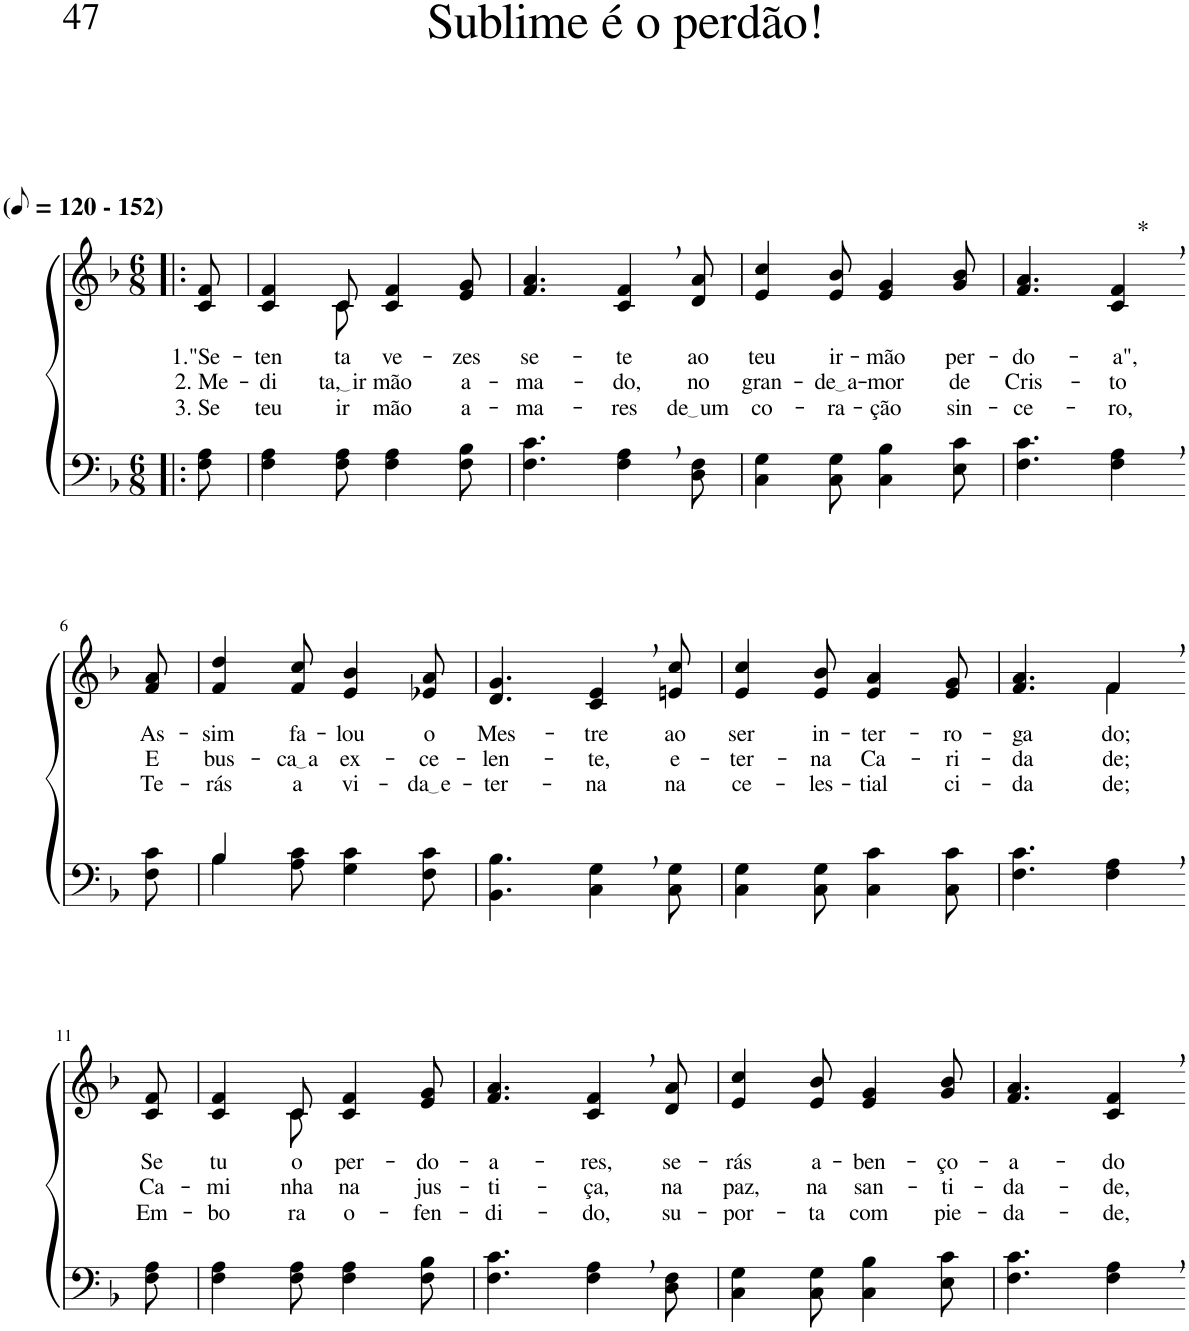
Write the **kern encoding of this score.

**kern	**kern	**text	**text	**text	**harte
*part2	*part1	*part1	*part1	*part1	*part1
*staff2	*staff1	*staff1	*staff1	*staff1	*
*I"Parte III e IV	*I"Parte I e II	*	*	*	*
*clefF4	*clefG2	*	*	*	*
*k[b-]	*k[b-]	*	*	*	*
*M6/8	*M6/8	*	*	*	*
*MM60	*MM60	*	*	*	*
=1!|:	=1!|:	=1!|:	=1!|:	=1!|:	=1!|:
!	!LO:TX:a:B:t=(	!	!	!	!
!	!LO:TX:a:B:t=- 152)	!	!	!	!
!	!	!LO:LY:b	!LO:LY:b	!LO:LY:b	!
8F\ 8A\	8c/ 8f/	1."Se-	2. Me-	3. Se	.
=2	=2	=2	=2	=2	=2
!	!	!LO:LY:b	!LO:LY:b	!LO:LY:b	!
*	*^	*	*	*	*
4F\ 4A\	4c/ 4f/	4ryy	-ten-	-di-	teu	.
!	!	!	!LO:LY:b	!LO:LY:b	!LO:LY:b	!
8F\ 8A\	8c/	8c\	-ta	ta, ir	ir-	.
!	!	!	!LO:LY:b	!LO:LY:b	!LO:LY:b	!
4F\ 4A\	4c/ 4f/	4.ryy	ve-	mão	-mão	.
!	!	!	!LO:LY:b	!LO:LY:b	!LO:LY:b	!
8F\ 8B-\	8e/ 8g/	.	-zes	a-	a-	.
*	*v	*v	*	*	*	*
=3	=3	=3	=3	=3	=3
!	!	!LO:LY:b	!LO:LY:b	!LO:LY:b	!
4.F\ 4.c\	4.f/ 4.a/	se-	-ma-	-ma-	.
!	!	!LO:LY:b	!LO:LY:b	!LO:LY:b	!
4F\, 4A\,	4c/, 4f/,	-te	-do,	-res	.
!	!	!LO:LY:b	!LO:LY:b	!LO:LY:b	!
8D\ 8F\	8d/ 8a/	ao	no	de um	.
=4	=4	=4	=4	=4	=4
!	!	!LO:LY:b	!LO:LY:b	!LO:LY:b	!
4C\ 4G\	4e/ 4cc/	teu	gran-	co-	.
!	!	!LO:LY:b	!LO:LY:b	!LO:LY:b	!
8C\ 8G\	8e/ 8b-/	ir-	de a	-ra-	.
!	!	!LO:LY:b	!LO:LY:b	!LO:LY:b	!
4C\ 4B-\	4e/ 4g/	-mão	-mor	-ção	.
!	!	!LO:LY:b	!LO:LY:b	!LO:LY:b	!
8E\ 8c\	8g/ 8b-/	per-	de	sin-	.
=5	=5	=5	=5	=5	=5
!	!	!LO:LY:b	!LO:LY:b	!LO:LY:b	!
4.F\ 4.c\	4.f/ 4.a/	-do-	Cris-	-ce-	.
!	!	!LO:LY:b	!LO:LY:b	!LO:LY:b	!LO:H:kt=*
4F\, 4A\,	4c/, 4f/,	-a",	-to	-ro,	N
!!LO:LB:g=z
=6-	=6-	=6-	=6-	=6-	=6-
!	!	!LO:LY:b	!LO:LY:b	!LO:LY:b	!
8F\ 8c\	8f/ 8a/	As-	E	Te-	.
=7	=7	=7	=7	=7	=7
*^	*	*	*	*	*
!	!	!	!LO:LY:b	!LO:LY:b	!LO:LY:b	!
4B-/	4B-\	4f/ 4dd/	-sim	bus-	-rás	.
!	!	!	!LO:LY:b	!LO:LY:b	!LO:LY:b	!
2ryy	8A\ 8c\	8f/ 8cc/	fa-	ca a	a	.
!	!	!	!LO:LY:b	!LO:LY:b	!LO:LY:b	!
.	4G\ 4c\	4e/ 4b-/	-lou	ex-	vi-	.
!	!	!	!LO:LY:b	!LO:LY:b	!LO:LY:b	!
.	8F\ 8c\	8e-X/ 8a/	o	-ce-	da e	.
=8	=8	=8	=8	=8	=8	=8
!	!	!	!LO:LY:b	!LO:LY:b	!LO:LY:b	!
*v	*v	*	*	*	*	*
4.BB-\ 4.B-\	4.d/ 4.g/	Mes-	-len-	-ter-	.
!	!	!LO:LY:b	!LO:LY:b	!LO:LY:b	!
4C\, 4G\,	4c/, 4e/,	-tre	-te,	-na	.
!	!	!LO:LY:b	!LO:LY:b	!LO:LY:b	!
8C\ 8G\	8en/ 8cc/	ao	e-	na	.
=9	=9	=9	=9	=9	=9
!	!	!LO:LY:b	!LO:LY:b	!LO:LY:b	!
4C\ 4G\	4e/ 4cc/	ser	-ter-	ce-	.
!	!	!LO:LY:b	!LO:LY:b	!LO:LY:b	!
8C\ 8G\	8e/ 8b-/	in-	-na	-les-	.
!	!	!LO:LY:b	!LO:LY:b	!LO:LY:b	!
4C\ 4c\	4e/ 4a/	-ter-	Ca-	-tial	.
!	!	!LO:LY:b	!LO:LY:b	!LO:LY:b	!
8C\ 8c\	8e/ 8g/	-ro-	-ri-	ci-	.
=10	=10	=10	=10	=10	=10
!	!	!LO:LY:b	!LO:LY:b	!LO:LY:b	!
*	*^	*	*	*	*
4.F\ 4.c\	4.f/ 4.a/	4.ryy	-ga-	-da-	-da-	.
!	!	!	!LO:LY:b	!LO:LY:b	!LO:LY:b	!
4F\, 4A\,	4f,/	4f\	-do;	-de;	-de;	.
!!LO:LB:g=z
=11-	=11-	=11-	=11-	=11-	=11-	=11-
!	!	!	!LO:LY:b	!LO:LY:b	!LO:LY:b	!
*	*v	*v	*	*	*	*
8F\ 8A\	8c/ 8f/	Se	Ca-	Em-	.
=12	=12	=12	=12	=12	=12
!	!	!LO:LY:b	!LO:LY:b	!LO:LY:b	!
*	*^	*	*	*	*
4F\ 4A\	4c/ 4f/	4ryy	tu	-mi-	-bo-	.
!	!	!	!LO:LY:b	!LO:LY:b	!LO:LY:b	!
8F\ 8A\	8c/	8c\	o	-nha	-ra	.
!	!	!	!LO:LY:b	!LO:LY:b	!LO:LY:b	!
4F\ 4A\	4c/ 4f/	4.ryy	per-	na	o-	.
!	!	!	!LO:LY:b	!LO:LY:b	!LO:LY:b	!
8F\ 8B-\	8e/ 8g/	.	-do-	jus-	-fen-	.
*	*v	*v	*	*	*	*
=13	=13	=13	=13	=13	=13
!	!	!LO:LY:b	!LO:LY:b	!LO:LY:b	!
4.F\ 4.c\	4.f/ 4.a/	-a-	-ti-	-di-	.
!	!	!LO:LY:b	!LO:LY:b	!LO:LY:b	!
4F\, 4A\,	4c/, 4f/,	-res,	-ça,	-do,	.
!	!	!LO:LY:b	!LO:LY:b	!LO:LY:b	!
8D\ 8F\	8d/ 8a/	se-	na	su-	.
=14	=14	=14	=14	=14	=14
!	!	!LO:LY:b	!LO:LY:b	!LO:LY:b	!
4C\ 4G\	4e/ 4cc/	-rás	paz,	-por-	.
!	!	!LO:LY:b	!LO:LY:b	!LO:LY:b	!
8C\ 8G\	8e/ 8b-/	a-	na	-ta	.
!	!	!LO:LY:b	!LO:LY:b	!LO:LY:b	!
4C\ 4B-\	4e/ 4g/	-ben-	san-	com	.
!	!	!LO:LY:b	!LO:LY:b	!LO:LY:b	!
8E\ 8c\	8g/ 8b-/	-ço-	-ti-	pie-	.
=15	=15	=15	=15	=15	=15
!	!	!LO:LY:b	!LO:LY:b	!LO:LY:b	!
4.F\ 4.c\	4.f/ 4.a/	-a-	-da-	-da-	.
!	!	!LO:LY:b	!LO:LY:b	!LO:LY:b	!
4F\, 4A\,	4c/, 4f/,	-do	-de,	-de,	.
=-	=-	=-	=-	=-	=-
*-	*-	*-	*-	*-	*-
